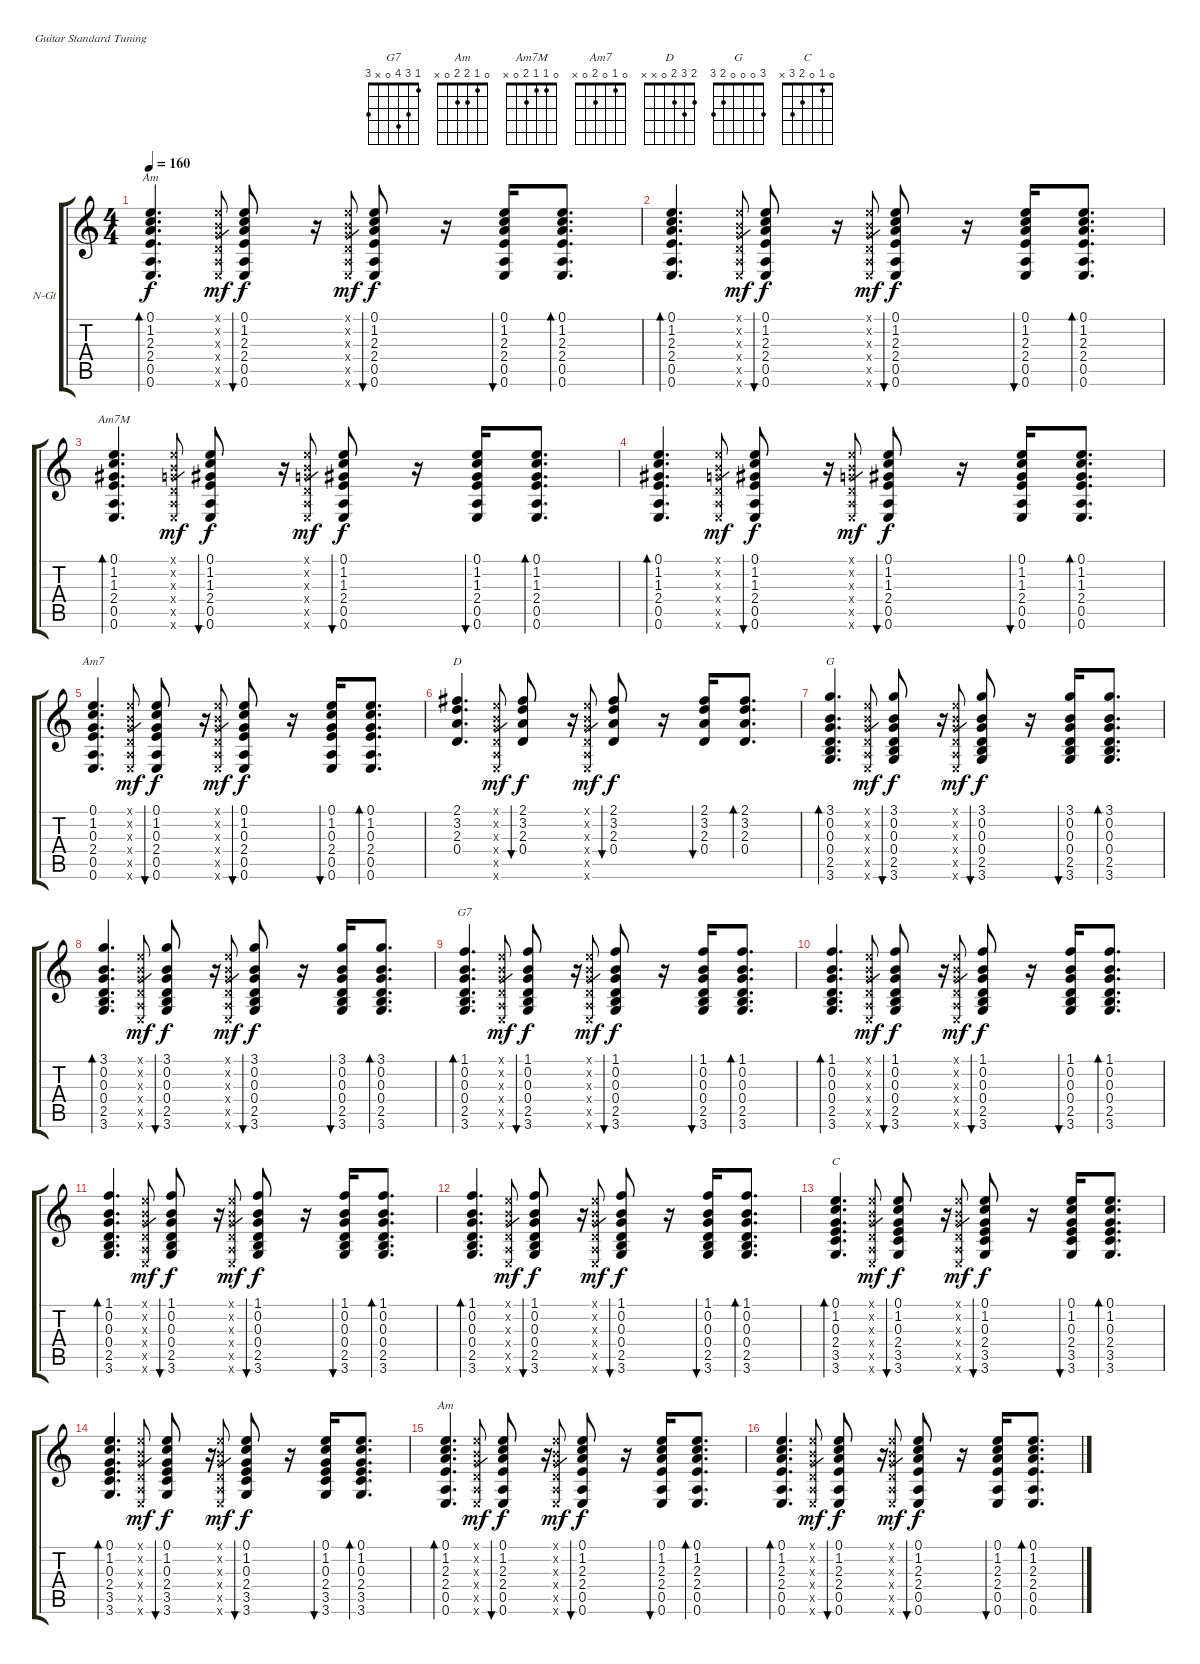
\bracketExtendMode groupsimilarinstruments
\firstSystemTrackNameOrientation horizontal
\otherSystemsTrackNameOrientation horizontal
\track ("Classic Guitar" "N-Gt") {instrument acousticguitarnylon}
\staff {score tabs}
\tuning (E4 B3 G3 D3 A2 E2)
\chord ("G7" 1 3 4 0 x 3)
\chord ("Am" 0 1 2 2 0 x)
\chord ("Am7M" 0 1 1 2 0 x)
\chord ("Am7" 0 1 0 2 0 x)
\chord ("D" 2 3 2 0 x x)
\chord ("G" 3 0 0 0 2 3)
\chord ("C" 0 1 0 2 3 x)
\ts (4 4)
\tempo 160
\clef g2
\ks c
(0.1 1.2 2.3 2.4 0.5 0.6).4{d bd 240 ch "Am" dy f} (0.1{x} 0.2{x} 0.3{x} 0.4{x} 0.5{x} 0.6{x}).8{gr dy mf} (0.1 1.2 2.3 2.4 0.5 0.6).8{bu 30 dy f} r.16 (0.1{x} 0.2{x} 0.3{x} 0.4{x} 0.5{x} 0.6{x}).8{gr dy mf} (0.1 1.2 2.3 2.4 0.5 0.6).8{bu 30 dy f} r.16 (0.1 1.2 2.3 2.4 0.5 0.6).16{bu 30} (0.1 1.2 2.3 2.4 0.5 0.6).8{d bd 120} |
(0.1 1.2 2.3 2.4 0.5 0.6).4{d bd 240} (0.1{x} 0.2{x} 0.3{x} 0.4{x} 0.5{x} 0.6{x}).8{gr dy mf} (0.1 1.2 2.3 2.4 0.5 0.6).8{bu 30 dy f} r.16 (0.1{x} 0.2{x} 0.3{x} 0.4{x} 0.5{x} 0.6{x}).8{gr dy mf} (0.1 1.2 2.3 2.4 0.5 0.6).8{bu 30 dy f} r.16 (0.1 1.2 2.3 2.4 0.5 0.6).16{bu 30} (0.1 1.2 2.3 2.4 0.5 0.6).8{d bd 120} |
(0.1 1.2 1.3 2.4 0.5 0.6).4{d bd 240 ch "Am7M"} (0.1{x} 0.2{x} 0.3{x} 0.4{x} 0.5{x} 0.6{x}).8{gr dy mf} (0.1 1.2 1.3 2.4 0.5 0.6).8{bu 30 dy f} r.16 (0.1{x} 0.2{x} 0.3{x} 0.4{x} 0.5{x} 0.6{x}).8{gr dy mf} (0.1 1.2 1.3 2.4 0.5 0.6).8{bu 30 dy f} r.16 (0.1 1.2 1.3 2.4 0.5 0.6).16{bu 30} (0.1 1.2 1.3 2.4 0.5 0.6).8{d bd 120} |
(0.1 1.2 1.3 2.4 0.5 0.6).4{d bd 240} (0.1{x} 0.2{x} 0.3{x} 0.4{x} 0.5{x} 0.6{x}).8{gr dy mf} (0.1 1.2 1.3 2.4 0.5 0.6).8{bu 30 dy f} r.16 (0.1{x} 0.2{x} 0.3{x} 0.4{x} 0.5{x} 0.6{x}).8{gr dy mf} (0.1 1.2 1.3 2.4 0.5 0.6).8{bu 30 dy f} r.16 (0.1 1.2 1.3 2.4 0.5 0.6).16{bu 30} (0.1 1.2 1.3 2.4 0.5 0.6).8{d bd 120} |
(0.1 1.2 0.3 2.4 0.5 0.6).4{d ch "Am7"} (0.1{x} 0.2{x} 0.3{x} 0.4{x} 0.5{x} 0.6{x}).8{gr dy mf} (0.1 1.2 0.3 2.4 0.5 0.6).8{bu 30 dy f} r.16 (0.1{x} 0.2{x} 0.3{x} 0.4{x} 0.5{x} 0.6{x}).8{gr dy mf} (0.1 1.2 0.3 2.4 0.5 0.6).8{bu 30 dy f} r.16 (0.1 1.2 0.3 2.4 0.5 0.6).16{bu 30} (0.1 1.2 0.3 2.4 0.5 0.6).8{d bd 120} |
(2.1 3.2 2.3 0.4).4{d ch "D"} (0.1{x} 0.2{x} 0.3{x} 0.4{x} 0.5{x} 0.6{x}).8{gr dy mf} (2.1 3.2 2.3 0.4).8{bu 30 dy f} r.16 (0.1{x} 0.2{x} 0.3{x} 0.4{x} 0.5{x} 0.6{x}).8{gr dy mf} (2.1 3.2 2.3 0.4).8{bu 30 dy f} r.16 (2.1 3.2 2.3 0.4).16{bu 30} (2.1 3.2 2.3 0.4).8{d bd 120} |
(3.1 0.2 0.3 0.4 2.5 3.6).4{d bd 240 ch "G"} (0.1{x} 0.2{x} 0.3{x} 0.4{x} 0.5{x} 0.6{x}).8{gr dy mf} (3.1 0.2 0.3 0.4 2.5 3.6).8{bu 30 dy f} r.16 (0.1{x} 0.2{x} 0.3{x} 0.4{x} 0.5{x} 0.6{x}).8{gr dy mf} (3.1 0.2 0.3 0.4 2.5 3.6).8{bu 30 dy f} r.16 (3.1 0.2 0.3 0.4 2.5 3.6).16{bu 30} (3.1 0.2 0.3 0.4 2.5 3.6).8{d bd 120} |
(3.1 0.2 0.3 0.4 2.5 3.6).4{d bd 240} (0.1{x} 0.2{x} 0.3{x} 0.4{x} 0.5{x} 0.6{x}).8{gr dy mf} (3.1 0.2 0.3 0.4 2.5 3.6).8{bu 30 dy f} r.16 (0.1{x} 0.2{x} 0.3{x} 0.4{x} 0.5{x} 0.6{x}).8{gr dy mf} (3.1 0.2 0.3 0.4 2.5 3.6).8{bu 30 dy f} r.16 (3.1 0.2 0.3 0.4 2.5 3.6).16{bu 30} (3.1 0.2 0.3 0.4 2.5 3.6).8{d bd 120} |
(1.1 0.2 0.3 0.4 2.5 3.6).4{d bd 240 ch "G7"} (0.1{x} 0.2{x} 0.3{x} 0.4{x} 0.5{x} 0.6{x}).8{gr dy mf} (1.1 0.2 0.3 0.4 2.5 3.6).8{bu 30 dy f} r.16 (0.1{x} 0.2{x} 0.3{x} 0.4{x} 0.5{x} 0.6{x}).8{gr dy mf} (1.1 0.2 0.3 0.4 2.5 3.6).8{bu 30 dy f} r.16 (1.1 0.2 0.3 0.4 2.5 3.6).16{bu 30} (1.1 0.2 0.3 0.4 2.5 3.6).8{d bd 120} |
(1.1 0.2 0.3 0.4 2.5 3.6).4{d bd 240} (0.1{x} 0.2{x} 0.3{x} 0.4{x} 0.5{x} 0.6{x}).8{gr dy mf} (1.1 0.2 0.3 0.4 2.5 3.6).8{bu 30 dy f} r.16 (0.1{x} 0.2{x} 0.3{x} 0.4{x} 0.5{x} 0.6{x}).8{gr dy mf} (1.1 0.2 0.3 0.4 2.5 3.6).8{bu 30 dy f} r.16 (1.1 0.2 0.3 0.4 2.5 3.6).16{bu 30} (1.1 0.2 0.3 0.4 2.5 3.6).8{d bd 120} |
(1.1 0.2 0.3 0.4 2.5 3.6).4{d bd 240} (0.1{x} 0.2{x} 0.3{x} 0.4{x} 0.5{x} 0.6{x}).8{gr dy mf} (1.1 0.2 0.3 0.4 2.5 3.6).8{bu 30 dy f} r.16 (0.1{x} 0.2{x} 0.3{x} 0.4{x} 0.5{x} 0.6{x}).8{gr dy mf} (1.1 0.2 0.3 0.4 2.5 3.6).8{bu 30 dy f} r.16 (1.1 0.2 0.3 0.4 2.5 3.6).16{bu 30} (1.1 0.2 0.3 0.4 2.5 3.6).8{d bd 120} |
(1.1 0.2 0.3 0.4 2.5 3.6).4{d bd 240} (0.1{x} 0.2{x} 0.3{x} 0.4{x} 0.5{x} 0.6{x}).8{gr dy mf} (1.1 0.2 0.3 0.4 2.5 3.6).8{bu 30 dy f} r.16 (0.1{x} 0.2{x} 0.3{x} 0.4{x} 0.5{x} 0.6{x}).8{gr dy mf} (1.1 0.2 0.3 0.4 2.5 3.6).8{bu 30 dy f} r.16 (1.1 0.2 0.3 0.4 2.5 3.6).16{bu 30} (1.1 0.2 0.3 0.4 2.5 3.6).8{d bd 120} |
(0.1 1.2 0.3 2.4 3.5 3.6).4{d bd 240 ch "C"} (0.1{x} 0.2{x} 0.3{x} 0.4{x} 0.5{x} 0.6{x}).8{gr dy mf} (0.1 1.2 0.3 2.4 3.5 3.6).8{bu 30 dy f} r.16 (0.1{x} 0.2{x} 0.3{x} 0.4{x} 0.5{x} 0.6{x}).8{gr dy mf} (0.1 1.2 0.3 2.4 3.5 3.6).8{bu 30 dy f} r.16 (0.1 1.2 0.3 2.4 3.5 3.6).16{bu 30} (0.1 1.2 0.3 2.4 3.5 3.6).8{d bd 120} |
(0.1 1.2 0.3 2.4 3.5 3.6).4{d bd 240} (0.1{x} 0.2{x} 0.3{x} 0.4{x} 0.5{x} 0.6{x}).8{gr dy mf} (0.1 1.2 0.3 2.4 3.5 3.6).8{bu 30 dy f} r.16 (0.1{x} 0.2{x} 0.3{x} 0.4{x} 0.5{x} 0.6{x}).8{gr dy mf} (0.1 1.2 0.3 2.4 3.5 3.6).8{bu 30 dy f} r.16 (0.1 1.2 0.3 2.4 3.5 3.6).16{bu 30} (0.1 1.2 0.3 2.4 3.5 3.6).8{d bd 120} |
(0.1 1.2 2.3 2.4 0.5 0.6).4{d bd 240 ch "Am"} (0.1{x} 0.2{x} 0.3{x} 0.4{x} 0.5{x} 0.6{x}).8{gr dy mf} (0.1 1.2 2.3 2.4 0.5 0.6).8{bu 30 dy f} r.16 (0.1{x} 0.2{x} 0.3{x} 0.4{x} 0.5{x} 0.6{x}).8{gr dy mf} (0.1 1.2 2.3 2.4 0.5 0.6).8{bu 30 dy f} r.16 (0.1 1.2 2.3 2.4 0.5 0.6).16{bu 30} (0.1 1.2 2.3 2.4 0.5 0.6).8{d bd 120} |
(0.1 1.2 2.3 2.4 0.5 0.6).4{d bd 240} (0.1{x} 0.2{x} 0.3{x} 0.4{x} 0.5{x} 0.6{x}).8{gr dy mf} (0.1 1.2 2.3 2.4 0.5 0.6).8{bu 30 dy f} r.16 (0.1{x} 0.2{x} 0.3{x} 0.4{x} 0.5{x} 0.6{x}).8{gr dy mf} (0.1 1.2 2.3 2.4 0.5 0.6).8{bu 30 dy f} r.16 (0.1 1.2 2.3 2.4 0.5 0.6).16{bu 30} (0.1 1.2 2.3 2.4 0.5 0.6).8{d bd 120}
